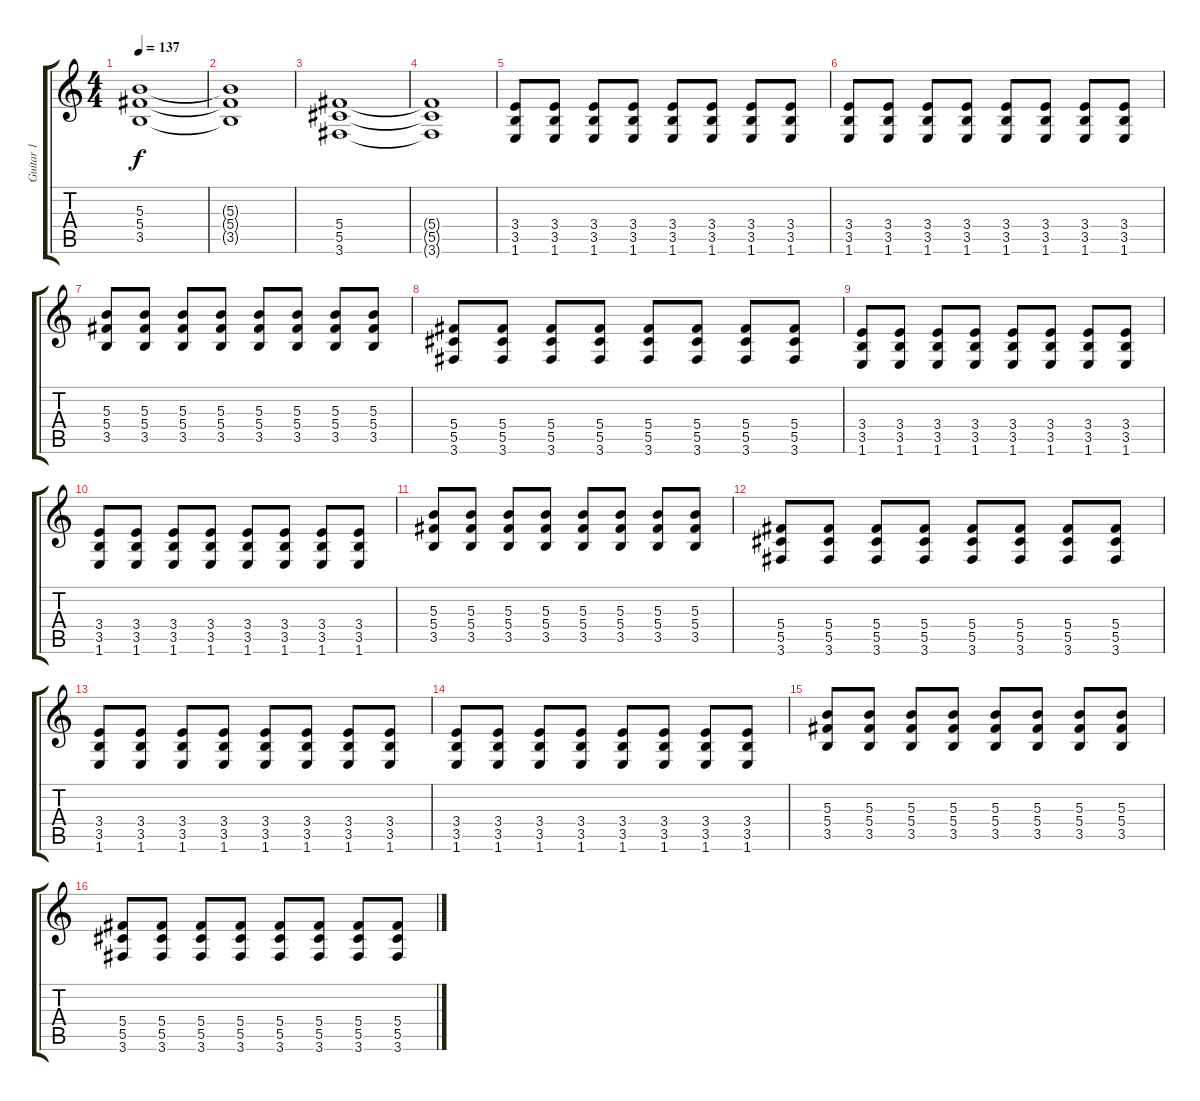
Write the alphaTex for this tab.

\track ("Guitar 1" "Guitar 1") {instrument overdrivenguitar}
\staff {score tabs}
\tuning (Eb4 Bb3 Gb3 Db3 Ab2 Eb2) {hide}
\ts (4 4)
\tempo 137
\clef g2
\ks c
(5.3 5.4 3.5).1{dy f} |
(5.3{t} 5.4{t} 3.5{t}).1 |
(5.4 5.5 3.6).1 |
(5.4{t} 5.5{t} 3.6{t}).1 |
(3.4 3.5 1.6).8 (3.4 3.5 1.6).8 (3.4 3.5 1.6).8 (3.4 3.5 1.6).8 (3.4 3.5 1.6).8 (3.4 3.5 1.6).8 (3.4 3.5 1.6).8 (3.4 3.5 1.6).8 |
(3.4 3.5 1.6).8 (3.4 3.5 1.6).8 (3.4 3.5 1.6).8 (3.4 3.5 1.6).8 (3.4 3.5 1.6).8 (3.4 3.5 1.6).8 (3.4 3.5 1.6).8 (3.4 3.5 1.6).8 |
(5.3 5.4 3.5).8 (5.3 5.4 3.5).8 (5.3 5.4 3.5).8 (5.3 5.4 3.5).8 (5.3 5.4 3.5).8 (5.3 5.4 3.5).8 (5.3 5.4 3.5).8 (5.3 5.4 3.5).8 |
(5.4 5.5 3.6).8 (5.4 5.5 3.6).8 (5.4 5.5 3.6).8 (5.4 5.5 3.6).8 (5.4 5.5 3.6).8 (5.4 5.5 3.6).8 (5.4 5.5 3.6).8 (5.4 5.5 3.6).8 |
(3.4 3.5 1.6).8 (3.4 3.5 1.6).8 (3.4 3.5 1.6).8 (3.4 3.5 1.6).8 (3.4 3.5 1.6).8 (3.4 3.5 1.6).8 (3.4 3.5 1.6).8 (3.4 3.5 1.6).8 |
(3.4 3.5 1.6).8 (3.4 3.5 1.6).8 (3.4 3.5 1.6).8 (3.4 3.5 1.6).8 (3.4 3.5 1.6).8 (3.4 3.5 1.6).8 (3.4 3.5 1.6).8 (3.4 3.5 1.6).8 |
(5.3 5.4 3.5).8 (5.3 5.4 3.5).8 (5.3 5.4 3.5).8 (5.3 5.4 3.5).8 (5.3 5.4 3.5).8 (5.3 5.4 3.5).8 (5.3 5.4 3.5).8 (5.3 5.4 3.5).8 |
(5.4 5.5 3.6).8 (5.4 5.5 3.6).8 (5.4 5.5 3.6).8 (5.4 5.5 3.6).8 (5.4 5.5 3.6).8 (5.4 5.5 3.6).8 (5.4 5.5 3.6).8 (5.4 5.5 3.6).8 |
(3.4 3.5 1.6).8 (3.4 3.5 1.6).8 (3.4 3.5 1.6).8 (3.4 3.5 1.6).8 (3.4 3.5 1.6).8 (3.4 3.5 1.6).8 (3.4 3.5 1.6).8 (3.4 3.5 1.6).8 |
(3.4 3.5 1.6).8 (3.4 3.5 1.6).8 (3.4 3.5 1.6).8 (3.4 3.5 1.6).8 (3.4 3.5 1.6).8 (3.4 3.5 1.6).8 (3.4 3.5 1.6).8 (3.4 3.5 1.6).8 |
(5.3 5.4 3.5).8 (5.3 5.4 3.5).8 (5.3 5.4 3.5).8 (5.3 5.4 3.5).8 (5.3 5.4 3.5).8 (5.3 5.4 3.5).8 (5.3 5.4 3.5).8 (5.3 5.4 3.5).8 |
(5.4 5.5 3.6).8 (5.4 5.5 3.6).8 (5.4 5.5 3.6).8 (5.4 5.5 3.6).8 (5.4 5.5 3.6).8 (5.4 5.5 3.6).8 (5.4 5.5 3.6).8 (5.4 5.5 3.6).8
